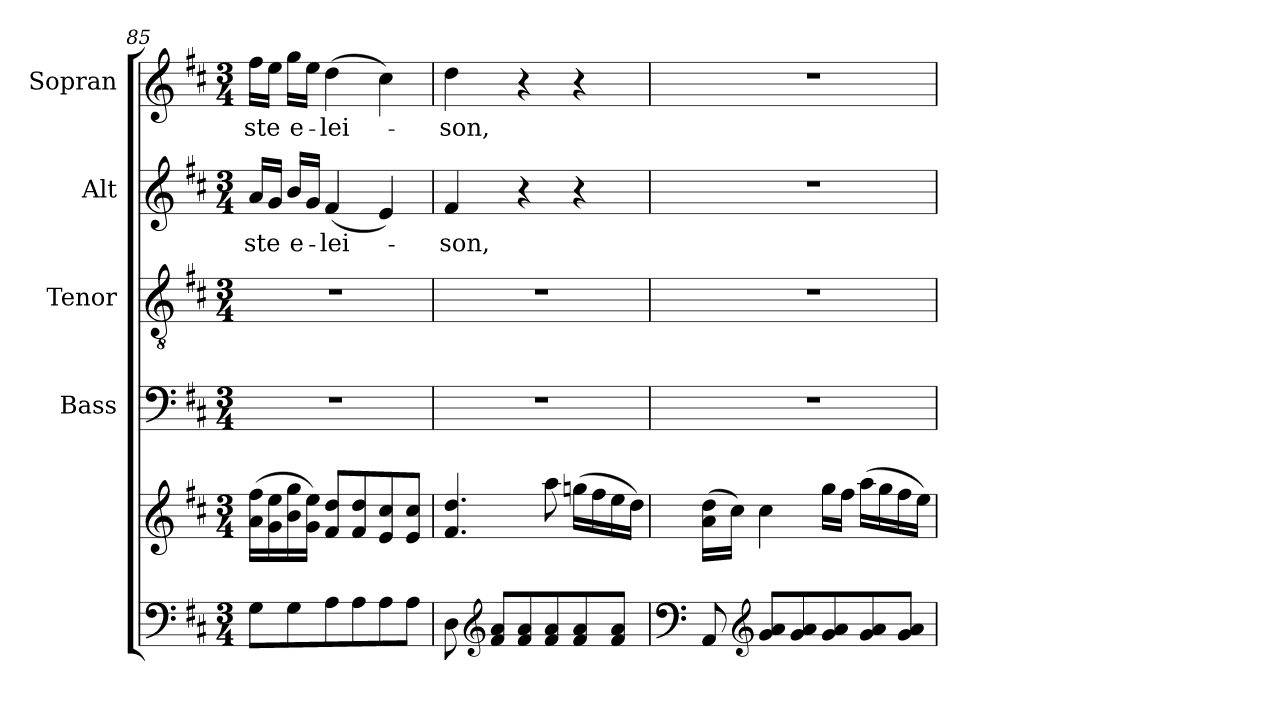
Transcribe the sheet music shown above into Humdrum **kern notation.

**kern	**kern	**kern	**kern	**kern	**text	**kern	**text
*part5	*part5	*part4	*part3	*part2	*part2	*part1	*part1
*staff6	*staff5	*staff4	*staff3	*staff2	*staff2	*staff1	*staff1
*	*	*I"Bass	*I"Tenor	*I"Alt	*	*I"Sopran	*
*	*	*I'B.	*I'T.	*I'A.	*	*I'S.	*
!!LO:PB:g=z
*clefF4	*clefG2	*clefF4	*clefGv2	*clefG2	*	*clefG2	*
*k[f#c#]	*k[f#c#]	*k[f#c#]	*k[f#c#]	*k[f#c#]	*	*k[f#c#]	*
*D:	*D:	*D:	*D:	*D:	*	*D:	*
*M3/4	*M3/4	*M3/4	*M3/4	*M3/4	*	*M3/4	*
=85	=85	=85	=85	=85	=85	=85	=85
!	!	!	!	!	!LO:LY:b	!	!LO:LY:b
8G\L	(>16a\ 16ff#\LL	2.r	2.r	16a/LL	-ste	16ff#\LL	-ste
.	16g\ 16ee\	.	.	16g/JJ	.	16ee\JJ	.
!	!	!	!	!	!LO:LY:b	!	!LO:LY:b
8G\	16b\ 16gg\	.	.	16b/LL	e-	16gg\LL	e-
.	16g\ 16ee\JJ)	.	.	16g/JJ	.	16ee\JJ	.
!	!	!	!	!	!LO:LY:b	!	!LO:LY:b
8A\	8f#/ 8dd/L	.	.	(<4f#/	-lei-	(>4dd\	-lei-
8A\	8f#/ 8dd/	.	.	.	.	.	.
8A\	8e/ 8cc#/	.	.	4e/)	.	4cc#\)	.
8A\J	8e/ 8cc#/J	.	.	.	.	.	.
=86	=86	=86	=86	=86	=86	=86	=86
!	!	!	!	!	!LO:LY:b	!	!LO:LY:b
8D\	4.f#/ 4.dd/	2.r	2.r	4f#/	-son,	4dd\	-son,
*clefG2	*	*	*	*	*	*	*
8f#/ 8a/L	.	.	.	.	.	.	.
8f#/ 8a/	.	.	.	4r	.	4r	.
8f#/ 8a/	8aa\	.	.	.	.	.	.
8f#/ 8a/	(>16ggn\LL	.	.	4r	.	4r	.
.	16ff#\	.	.	.	.	.	.
8f#/ 8a/J	16ee\	.	.	.	.	.	.
.	16dd\JJ)	.	.	.	.	.	.
=87	=87	=87	=87	=87	=87	=87	=87
*clefF4	*	*	*	*	*	*	*
8AA/	(>16a\ 16dd\LL	2.r	2.r	2.r	.	2.r	.
.	16cc#\JJ)	.	.	.	.	.	.
*clefG2	*	*	*	*	*	*	*
8g/ 8a/L	4cc#\	.	.	.	.	.	.
8g/ 8a/	.	.	.	.	.	.	.
8g/ 8a/	16gg\LL	.	.	.	.	.	.
.	16ff#\JJ	.	.	.	.	.	.
8g/ 8a/	(>16aa\LL	.	.	.	.	.	.
.	16gg\	.	.	.	.	.	.
8g/ 8a/J	16ff#\	.	.	.	.	.	.
.	16ee\JJ)	.	.	.	.	.	.
=	=	=	=	=	=	=	=
*-	*-	*-	*-	*-	*-	*-	*-
